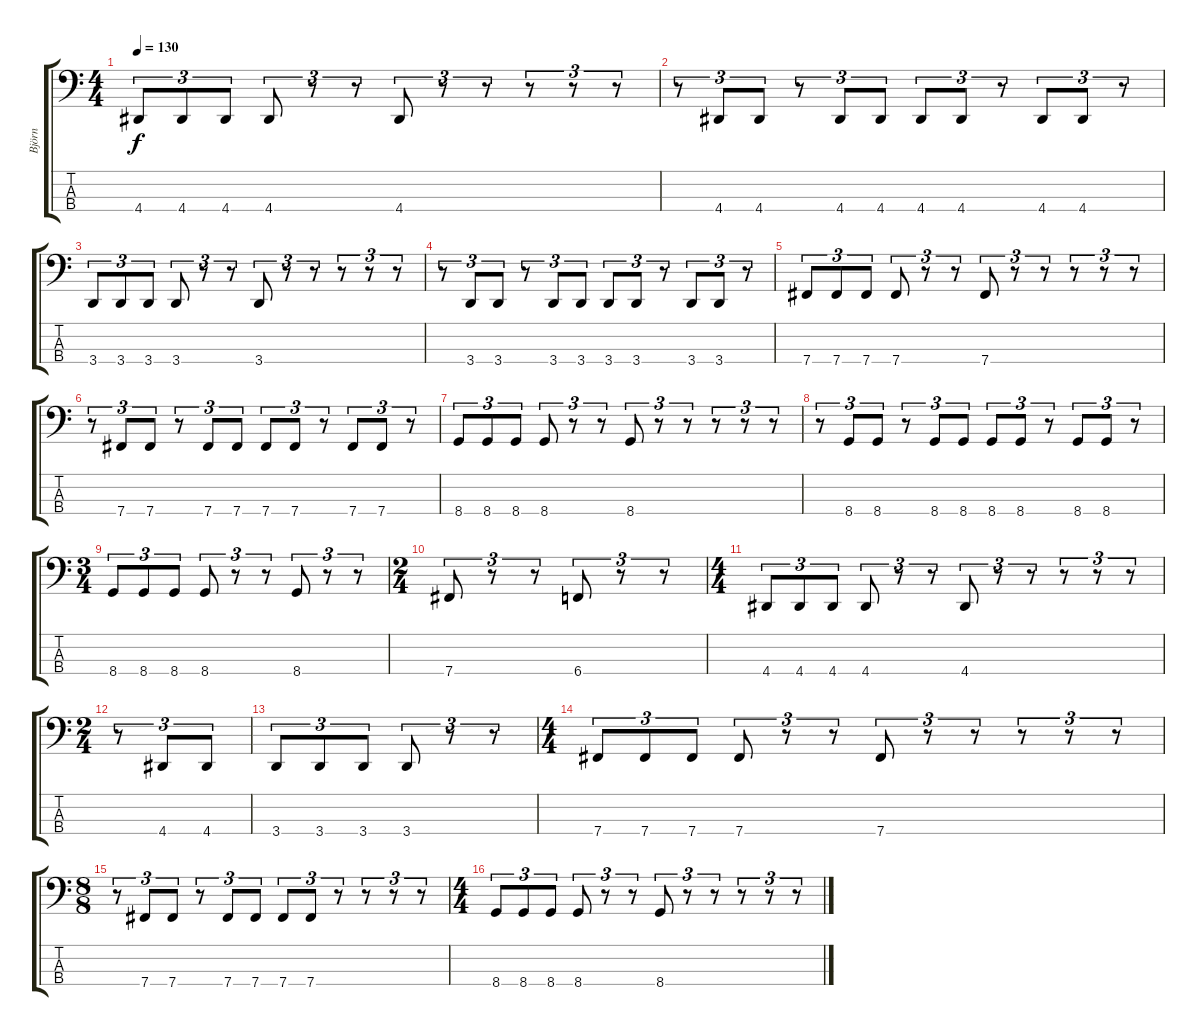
\track ("Björn" "Björn") {instrument electricbassfinger}
\staff {score tabs}
\tuning (E2 B1 Gb1 B0) {hide}
\ts (4 4)
\tempo 130
\clef f4
\ks c
4.4.8{tu (3 2) dy f} 4.4.8{tu (3 2)} 4.4.8{tu (3 2)} 4.4.8{tu (3 2)} r.8{tu (3 2)} r.8{tu (3 2)} 4.4.8{tu (3 2)} r.8{tu (3 2)} r.8{tu (3 2)} r.8{tu (3 2)} r.8{tu (3 2)} r.8{tu (3 2)} |
r.8{tu (3 2)} 4.4.8{tu (3 2)} 4.4.8{tu (3 2)} r.8{tu (3 2)} 4.4.8{tu (3 2)} 4.4.8{tu (3 2)} 4.4.8{tu (3 2)} 4.4.8{tu (3 2)} r.8{tu (3 2)} 4.4.8{tu (3 2)} 4.4.8{tu (3 2)} r.8{tu (3 2)} |
3.4.8{tu (3 2)} 3.4.8{tu (3 2)} 3.4.8{tu (3 2)} 3.4.8{tu (3 2)} r.8{tu (3 2)} r.8{tu (3 2)} 3.4.8{tu (3 2)} r.8{tu (3 2)} r.8{tu (3 2)} r.8{tu (3 2)} r.8{tu (3 2)} r.8{tu (3 2)} |
r.8{tu (3 2)} 3.4.8{tu (3 2)} 3.4.8{tu (3 2)} r.8{tu (3 2)} 3.4.8{tu (3 2)} 3.4.8{tu (3 2)} 3.4.8{tu (3 2)} 3.4.8{tu (3 2)} r.8{tu (3 2)} 3.4.8{tu (3 2)} 3.4.8{tu (3 2)} r.8{tu (3 2)} |
7.4.8{tu (3 2)} 7.4.8{tu (3 2)} 7.4.8{tu (3 2)} 7.4.8{tu (3 2)} r.8{tu (3 2)} r.8{tu (3 2)} 7.4.8{tu (3 2)} r.8{tu (3 2)} r.8{tu (3 2)} r.8{tu (3 2)} r.8{tu (3 2)} r.8{tu (3 2)} |
r.8{tu (3 2)} 7.4.8{tu (3 2)} 7.4.8{tu (3 2)} r.8{tu (3 2)} 7.4.8{tu (3 2)} 7.4.8{tu (3 2)} 7.4.8{tu (3 2)} 7.4.8{tu (3 2)} r.8{tu (3 2)} 7.4.8{tu (3 2)} 7.4.8{tu (3 2)} r.8{tu (3 2)} |
8.4.8{tu (3 2)} 8.4.8{tu (3 2)} 8.4.8{tu (3 2)} 8.4.8{tu (3 2)} r.8{tu (3 2)} r.8{tu (3 2)} 8.4.8{tu (3 2)} r.8{tu (3 2)} r.8{tu (3 2)} r.8{tu (3 2)} r.8{tu (3 2)} r.8{tu (3 2)} |
r.8{tu (3 2)} 8.4.8{tu (3 2)} 8.4.8{tu (3 2)} r.8{tu (3 2)} 8.4.8{tu (3 2)} 8.4.8{tu (3 2)} 8.4.8{tu (3 2)} 8.4.8{tu (3 2)} r.8{tu (3 2)} 8.4.8{tu (3 2)} 8.4.8{tu (3 2)} r.8{tu (3 2)} |
\ts (3 4)
8.4.8{tu (3 2)} 8.4.8{tu (3 2)} 8.4.8{tu (3 2)} 8.4.8{tu (3 2)} r.8{tu (3 2)} r.8{tu (3 2)} 8.4.8{tu (3 2)} r.8{tu (3 2)} r.8{tu (3 2)} |
\ts (2 4)
7.4.8{tu (3 2)} r.8{tu (3 2)} r.8{tu (3 2)} 6.4.8{tu (3 2)} r.8{tu (3 2)} r.8{tu (3 2)} |
\ts (4 4)
4.4.8{tu (3 2)} 4.4.8{tu (3 2)} 4.4.8{tu (3 2)} 4.4.8{tu (3 2)} r.8{tu (3 2)} r.8{tu (3 2)} 4.4.8{tu (3 2)} r.8{tu (3 2)} r.8{tu (3 2)} r.8{tu (3 2)} r.8{tu (3 2)} r.8{tu (3 2)} |
\ts (2 4)
r.8{tu (3 2)} 4.4.8{tu (3 2)} 4.4.8{tu (3 2)} |
3.4.8{tu (3 2)} 3.4.8{tu (3 2)} 3.4.8{tu (3 2)} 3.4.8{tu (3 2)} r.8{tu (3 2)} r.8{tu (3 2)} |
\ts (4 4)
7.4.8{tu (3 2)} 7.4.8{tu (3 2)} 7.4.8{tu (3 2)} 7.4.8{tu (3 2)} r.8{tu (3 2)} r.8{tu (3 2)} 7.4.8{tu (3 2)} r.8{tu (3 2)} r.8{tu (3 2)} r.8{tu (3 2)} r.8{tu (3 2)} r.8{tu (3 2)} |
\ts (8 8)
r.8{tu (3 2)} 7.4.8{tu (3 2)} 7.4.8{tu (3 2)} r.8{tu (3 2)} 7.4.8{tu (3 2)} 7.4.8{tu (3 2)} 7.4.8{tu (3 2)} 7.4.8{tu (3 2)} r.8{tu (3 2)} r.8{tu (3 2)} r.8{tu (3 2)} r.8{tu (3 2)} |
\ts (4 4)
8.4.8{tu (3 2)} 8.4.8{tu (3 2)} 8.4.8{tu (3 2)} 8.4.8{tu (3 2)} r.8{tu (3 2)} r.8{tu (3 2)} 8.4.8{tu (3 2)} r.8{tu (3 2)} r.8{tu (3 2)} r.8{tu (3 2)} r.8{tu (3 2)} r.8{tu (3 2)}
